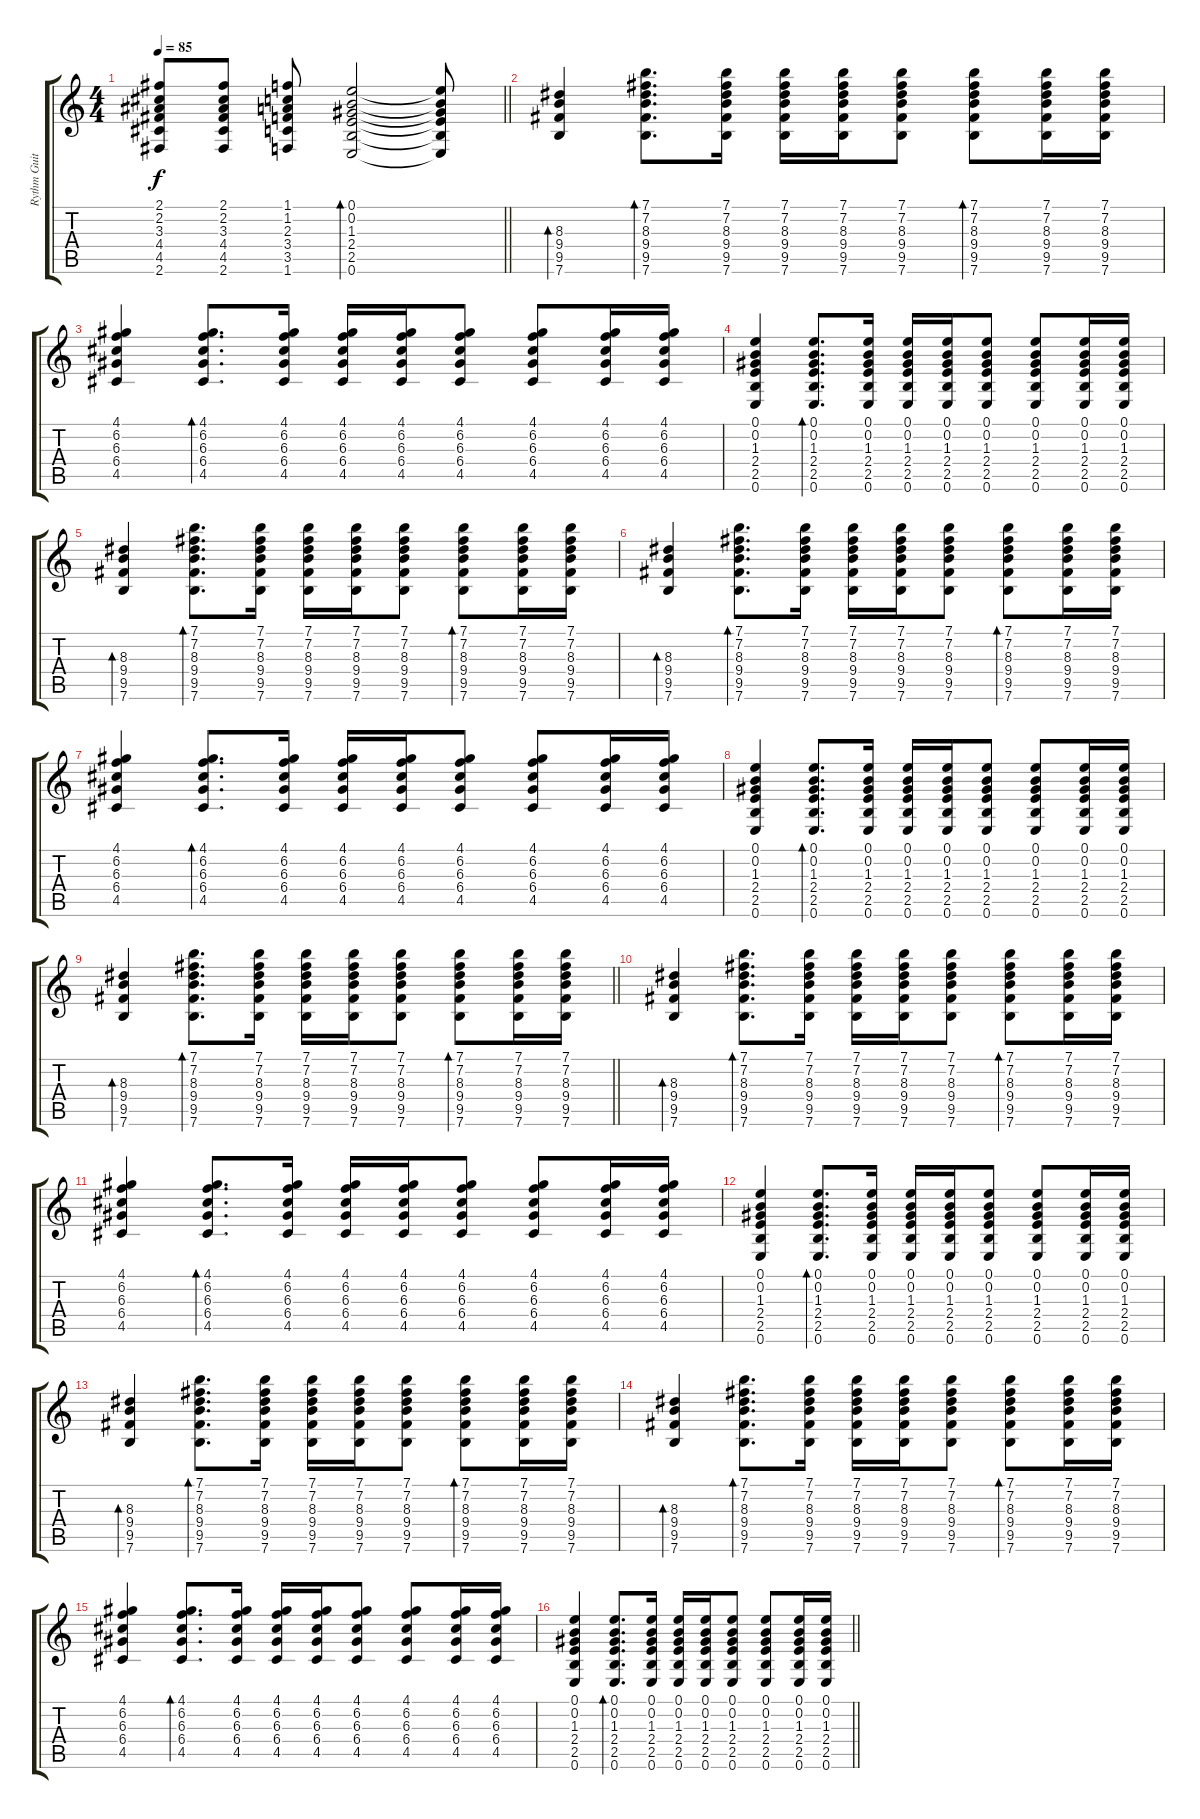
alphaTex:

\track ("Rythm Guitar" "Rythm Guit") {instrument acousticguitarsteel}
\staff {score tabs}
\tuning (E4 B3 G3 D3 A2 E2) {hide}
\ts (4 4)
\tempo 85
\clef g2
\barLineRight lightlight
\ks c
(2.1 2.2 3.3 4.4 4.5 2.6).8{dy f} (2.1 2.2 3.3 4.4 4.5 2.6).8 (1.1 1.2 2.3 3.4 3.5 1.6).8 (0.1 0.2 1.3 2.4 2.5 0.6).2{bd 60} (0.1{t} 0.2{t} 1.3{t} 2.4{t} 2.5{t} 0.6{t}).8 |
(8.3 9.4 9.5 7.6).4{bd 120} (7.1 7.2 8.3 9.4 9.5 7.6).8{d bd 60} (7.1 7.2 8.3 9.4 9.5 7.6).16 (7.1 7.2 8.3 9.4 9.5 7.6).16 (7.1 7.2 8.3 9.4 9.5 7.6).16 (7.1 7.2 8.3 9.4 9.5 7.6).8 (7.1 7.2 8.3 9.4 9.5 7.6).8{bd 60} (7.1 7.2 8.3 9.4 9.5 7.6).16 (7.1 7.2 8.3 9.4 9.5 7.6).16 |
(4.1 6.2 6.3 6.4 4.5).4 (4.1 6.2 6.3 6.4 4.5).8{d bd 60} (4.1 6.2 6.3 6.4 4.5).16 (4.1 6.2 6.3 6.4 4.5).16 (4.1 6.2 6.3 6.4 4.5).16 (4.1 6.2 6.3 6.4 4.5).8 (4.1 6.2 6.3 6.4 4.5).8 (4.1 6.2 6.3 6.4 4.5).16 (4.1 6.2 6.3 6.4 4.5).16 |
(0.1 0.2 1.3 2.4 2.5 0.6).4 (0.1 0.2 1.3 2.4 2.5 0.6).8{d bd 60} (0.1 0.2 1.3 2.4 2.5 0.6).16 (0.1 0.2 1.3 2.4 2.5 0.6).16 (0.1 0.2 1.3 2.4 2.5 0.6).16 (0.1 0.2 1.3 2.4 2.5 0.6).8 (0.1 0.2 1.3 2.4 2.5 0.6).8 (0.1 0.2 1.3 2.4 2.5 0.6).16 (0.1 0.2 1.3 2.4 2.5 0.6).16 |
(8.3 9.4 9.5 7.6).4{bd 120} (7.1 7.2 8.3 9.4 9.5 7.6).8{d bd 60} (7.1 7.2 8.3 9.4 9.5 7.6).16 (7.1 7.2 8.3 9.4 9.5 7.6).16 (7.1 7.2 8.3 9.4 9.5 7.6).16 (7.1 7.2 8.3 9.4 9.5 7.6).8 (7.1 7.2 8.3 9.4 9.5 7.6).8{bd 60} (7.1 7.2 8.3 9.4 9.5 7.6).16 (7.1 7.2 8.3 9.4 9.5 7.6).16 |
(8.3 9.4 9.5 7.6).4{bd 120} (7.1 7.2 8.3 9.4 9.5 7.6).8{d bd 60} (7.1 7.2 8.3 9.4 9.5 7.6).16 (7.1 7.2 8.3 9.4 9.5 7.6).16 (7.1 7.2 8.3 9.4 9.5 7.6).16 (7.1 7.2 8.3 9.4 9.5 7.6).8 (7.1 7.2 8.3 9.4 9.5 7.6).8{bd 60} (7.1 7.2 8.3 9.4 9.5 7.6).16 (7.1 7.2 8.3 9.4 9.5 7.6).16 |
(4.1 6.2 6.3 6.4 4.5).4 (4.1 6.2 6.3 6.4 4.5).8{d bd 60} (4.1 6.2 6.3 6.4 4.5).16 (4.1 6.2 6.3 6.4 4.5).16 (4.1 6.2 6.3 6.4 4.5).16 (4.1 6.2 6.3 6.4 4.5).8 (4.1 6.2 6.3 6.4 4.5).8 (4.1 6.2 6.3 6.4 4.5).16 (4.1 6.2 6.3 6.4 4.5).16 |
(0.1 0.2 1.3 2.4 2.5 0.6).4 (0.1 0.2 1.3 2.4 2.5 0.6).8{d bd 60} (0.1 0.2 1.3 2.4 2.5 0.6).16 (0.1 0.2 1.3 2.4 2.5 0.6).16 (0.1 0.2 1.3 2.4 2.5 0.6).16 (0.1 0.2 1.3 2.4 2.5 0.6).8 (0.1 0.2 1.3 2.4 2.5 0.6).8 (0.1 0.2 1.3 2.4 2.5 0.6).16 (0.1 0.2 1.3 2.4 2.5 0.6).16 |
\barLineRight lightlight
(8.3 9.4 9.5 7.6).4{bd 120} (7.1 7.2 8.3 9.4 9.5 7.6).8{d bd 60} (7.1 7.2 8.3 9.4 9.5 7.6).16 (7.1 7.2 8.3 9.4 9.5 7.6).16 (7.1 7.2 8.3 9.4 9.5 7.6).16 (7.1 7.2 8.3 9.4 9.5 7.6).8 (7.1 7.2 8.3 9.4 9.5 7.6).8{bd 60} (7.1 7.2 8.3 9.4 9.5 7.6).16 (7.1 7.2 8.3 9.4 9.5 7.6).16 |
(8.3 9.4 9.5 7.6).4{bd 120} (7.1 7.2 8.3 9.4 9.5 7.6).8{d bd 60} (7.1 7.2 8.3 9.4 9.5 7.6).16 (7.1 7.2 8.3 9.4 9.5 7.6).16 (7.1 7.2 8.3 9.4 9.5 7.6).16 (7.1 7.2 8.3 9.4 9.5 7.6).8 (7.1 7.2 8.3 9.4 9.5 7.6).8{bd 60} (7.1 7.2 8.3 9.4 9.5 7.6).16 (7.1 7.2 8.3 9.4 9.5 7.6).16 |
(4.1 6.2 6.3 6.4 4.5).4 (4.1 6.2 6.3 6.4 4.5).8{d bd 60} (4.1 6.2 6.3 6.4 4.5).16 (4.1 6.2 6.3 6.4 4.5).16 (4.1 6.2 6.3 6.4 4.5).16 (4.1 6.2 6.3 6.4 4.5).8 (4.1 6.2 6.3 6.4 4.5).8 (4.1 6.2 6.3 6.4 4.5).16 (4.1 6.2 6.3 6.4 4.5).16 |
(0.1 0.2 1.3 2.4 2.5 0.6).4 (0.1 0.2 1.3 2.4 2.5 0.6).8{d bd 60} (0.1 0.2 1.3 2.4 2.5 0.6).16 (0.1 0.2 1.3 2.4 2.5 0.6).16 (0.1 0.2 1.3 2.4 2.5 0.6).16 (0.1 0.2 1.3 2.4 2.5 0.6).8 (0.1 0.2 1.3 2.4 2.5 0.6).8 (0.1 0.2 1.3 2.4 2.5 0.6).16 (0.1 0.2 1.3 2.4 2.5 0.6).16 |
(8.3 9.4 9.5 7.6).4{bd 120} (7.1 7.2 8.3 9.4 9.5 7.6).8{d bd 60} (7.1 7.2 8.3 9.4 9.5 7.6).16 (7.1 7.2 8.3 9.4 9.5 7.6).16 (7.1 7.2 8.3 9.4 9.5 7.6).16 (7.1 7.2 8.3 9.4 9.5 7.6).8 (7.1 7.2 8.3 9.4 9.5 7.6).8{bd 60} (7.1 7.2 8.3 9.4 9.5 7.6).16 (7.1 7.2 8.3 9.4 9.5 7.6).16 |
(8.3 9.4 9.5 7.6).4{bd 120} (7.1 7.2 8.3 9.4 9.5 7.6).8{d bd 60} (7.1 7.2 8.3 9.4 9.5 7.6).16 (7.1 7.2 8.3 9.4 9.5 7.6).16 (7.1 7.2 8.3 9.4 9.5 7.6).16 (7.1 7.2 8.3 9.4 9.5 7.6).8 (7.1 7.2 8.3 9.4 9.5 7.6).8{bd 60} (7.1 7.2 8.3 9.4 9.5 7.6).16 (7.1 7.2 8.3 9.4 9.5 7.6).16 |
(4.1 6.2 6.3 6.4 4.5).4 (4.1 6.2 6.3 6.4 4.5).8{d bd 60} (4.1 6.2 6.3 6.4 4.5).16 (4.1 6.2 6.3 6.4 4.5).16 (4.1 6.2 6.3 6.4 4.5).16 (4.1 6.2 6.3 6.4 4.5).8 (4.1 6.2 6.3 6.4 4.5).8 (4.1 6.2 6.3 6.4 4.5).16 (4.1 6.2 6.3 6.4 4.5).16 |
\barLineRight lightlight
(0.1 0.2 1.3 2.4 2.5 0.6).4 (0.1 0.2 1.3 2.4 2.5 0.6).8{d bd 60} (0.1 0.2 1.3 2.4 2.5 0.6).16 (0.1 0.2 1.3 2.4 2.5 0.6).16 (0.1 0.2 1.3 2.4 2.5 0.6).16 (0.1 0.2 1.3 2.4 2.5 0.6).8 (0.1 0.2 1.3 2.4 2.5 0.6).8 (0.1 0.2 1.3 2.4 2.5 0.6).16 (0.1 0.2 1.3 2.4 2.5 0.6).16
